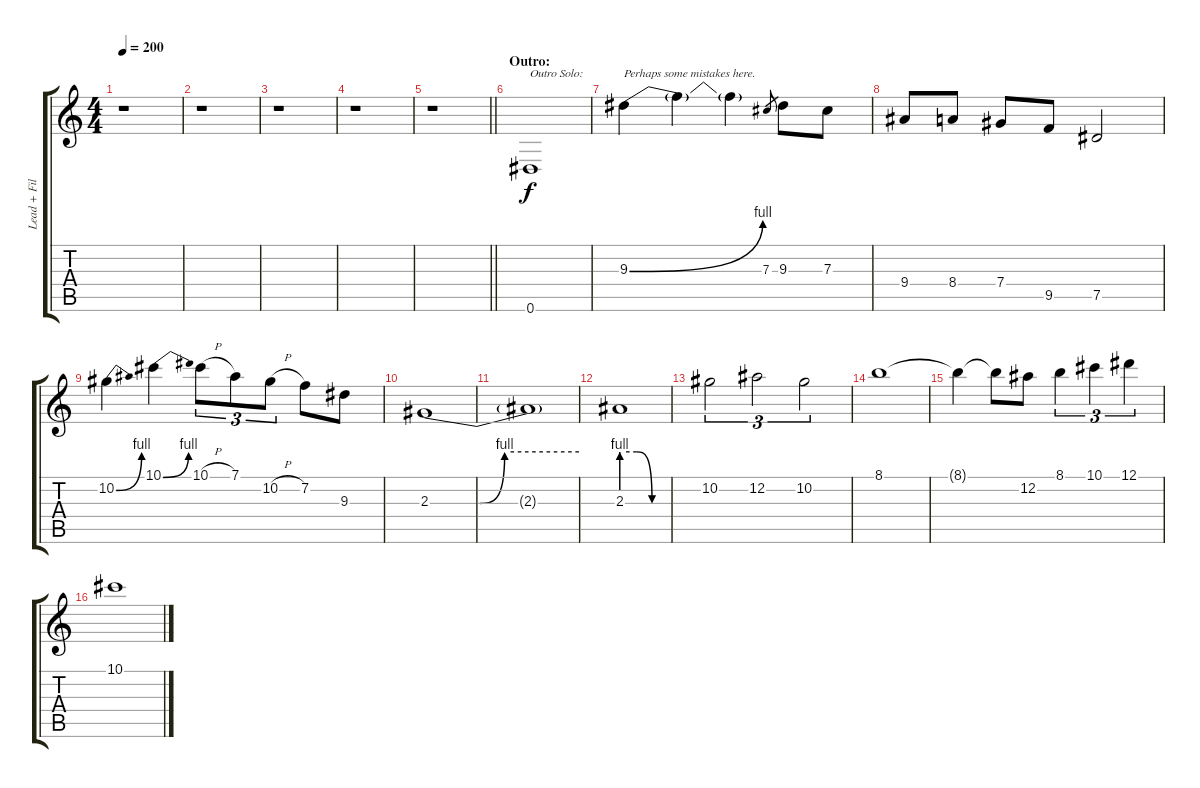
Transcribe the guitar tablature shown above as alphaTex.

\track ("Lead + Fills" "Lead + Fil") {instrument distortionguitar}
\staff {score tabs}
\tuning (Eb4 Bb3 Gb3 Db3 Ab2 Eb2) {hide}
\ts (4 4)
\tempo 200
\clef g2
\ks c
r.1{dy f} |
r.1 |
r.1 |
r.1 |
\barLineRight lightlight
r.1 |
\section ("" "Outro:")
0.6.1{txt "Outro Solo:"} |
9.3{be (bend 0 0 60 4)}.4{txt "Perhaps some mistakes here."} 9.3{t}.4 9.3{t}.4 7.3.8{gr} 9.3.8 7.3.8 |
9.4.8 8.4.8 7.4.8 9.5.8 7.5.2 |
10.2{be (bend 0 0 60 4)}.4 10.1{be (bend 0 0 60 4)}.4 10.1{h}.8{tu (3 2)} 7.1.8{tu (3 2)} 10.2{h}.8{tu (3 2)} 7.2.8 9.3.8 |
2.3{be (custom 0 0 20 0 30 4 60 4)}.1 |
2.3{t}.1 |
2.3{be (custom 0 4 20 4 40 0 60 0)}.1 |
10.2.2{tu (3 2)} 12.2.2{tu (3 2)} 10.2.2{tu (3 2)} |
8.1.1 |
8.1{t}.4 8.1{t}.8 12.2.8 8.1.4{tu (3 2)} 10.1.4{tu (3 2)} 12.1.4{tu (3 2)} |
10.1.1
